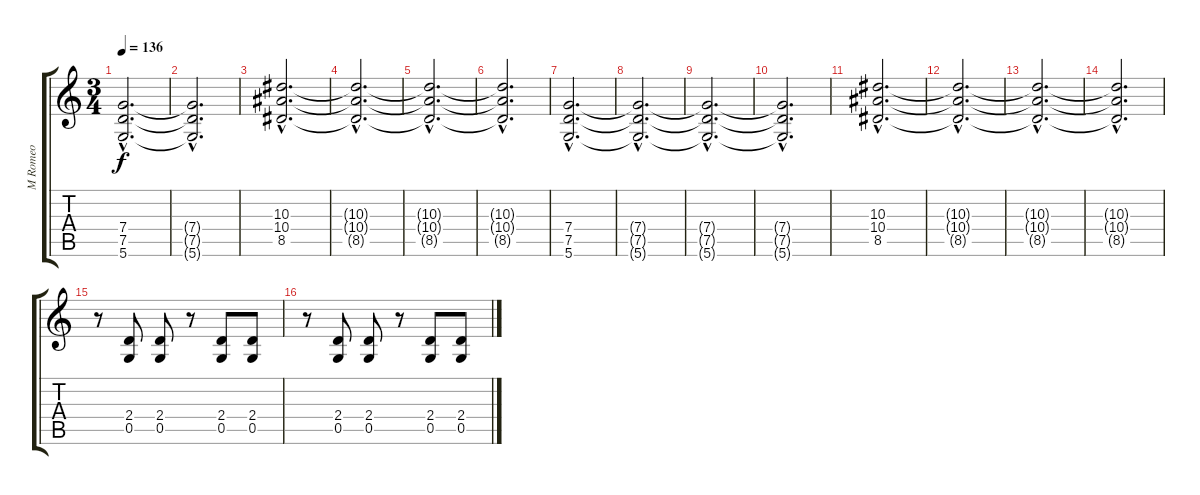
\track ("M Romeo" "M Romeo") {instrument overdrivenguitar}
\staff {score tabs}
\tuning (D4 A3 F3 C3 G2 D2) {hide}
\ts (3 4)
\tempo 136
\clef g2
\ks c
(7.4{hac t} 7.5{hac t} 5.6{hac t}).2{d dy f} |
(7.4{hac t} 7.5{hac t} 5.6{hac t}).2{d} |
(10.3{hac} 10.4{hac} 8.5{hac}).2{d} |
(10.3{hac t} 10.4{hac t} 8.5{hac t}).2{d} |
(10.3{hac t} 10.4{hac t} 8.5{hac t}).2{d} |
(10.3{hac t} 10.4{hac t} 8.5{hac t}).2{d} |
(7.4{hac} 7.5{hac} 5.6{hac}).2{d} |
(7.4{hac t} 7.5{hac t} 5.6{hac t}).2{d} |
(7.4{hac t} 7.5{hac t} 5.6{hac t}).2{d} |
(7.4{hac t} 7.5{hac t} 5.6{hac t}).2{d} |
(10.3{hac} 10.4{hac} 8.5{hac}).2{d} |
(10.3{hac t} 10.4{hac t} 8.5{hac t}).2{d} |
(10.3{hac t} 10.4{hac t} 8.5{hac t}).2{d} |
(10.3{hac t} 10.4{hac t} 8.5{hac t}).2{d} |
r.8 (2.4 0.5).8 (2.4 0.5).8 r.8 (2.4 0.5).8 (2.4 0.5).8 |
r.8 (2.4 0.5).8 (2.4 0.5).8 r.8 (2.4 0.5).8 (2.4 0.5).8
